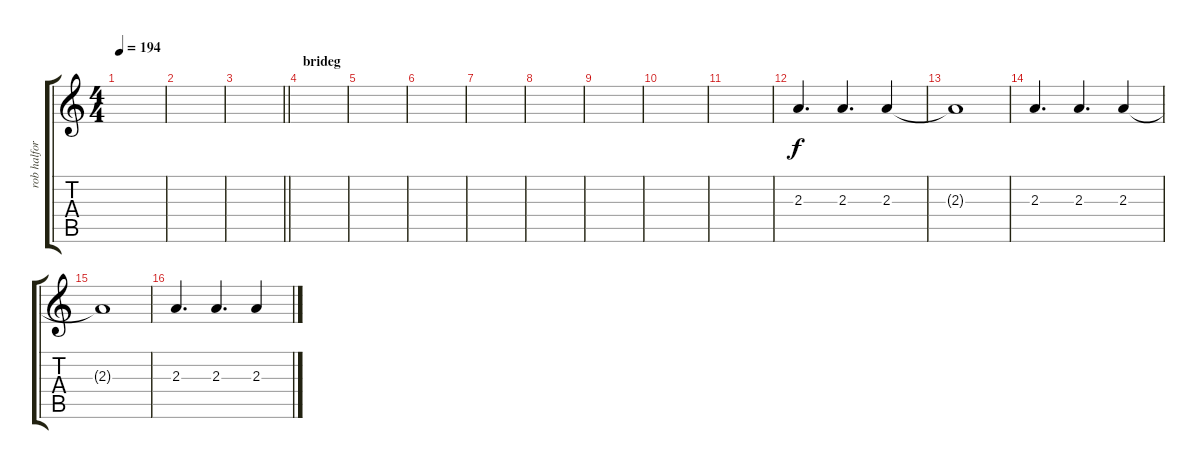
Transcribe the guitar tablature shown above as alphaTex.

\track ("rob halford" "rob halfor") {instrument distortionguitar}
\staff {score tabs}
\tuning (E4 B3 G3 D3 A2 E2) {hide}
\ts (4 4)
\tempo 194
\clef g2
\ks c
|
|
\barLineRight lightlight
|
\section ("" "brideg")
|
|
|
|
|
|
|
|
2.3.4{d} 2.3.4{d} 2.3.4 |
2.3{t}.1 |
2.3.4{d} 2.3.4{d} 2.3.4 |
2.3{t}.1 |
2.3.4{d} 2.3.4{d} 2.3.4
